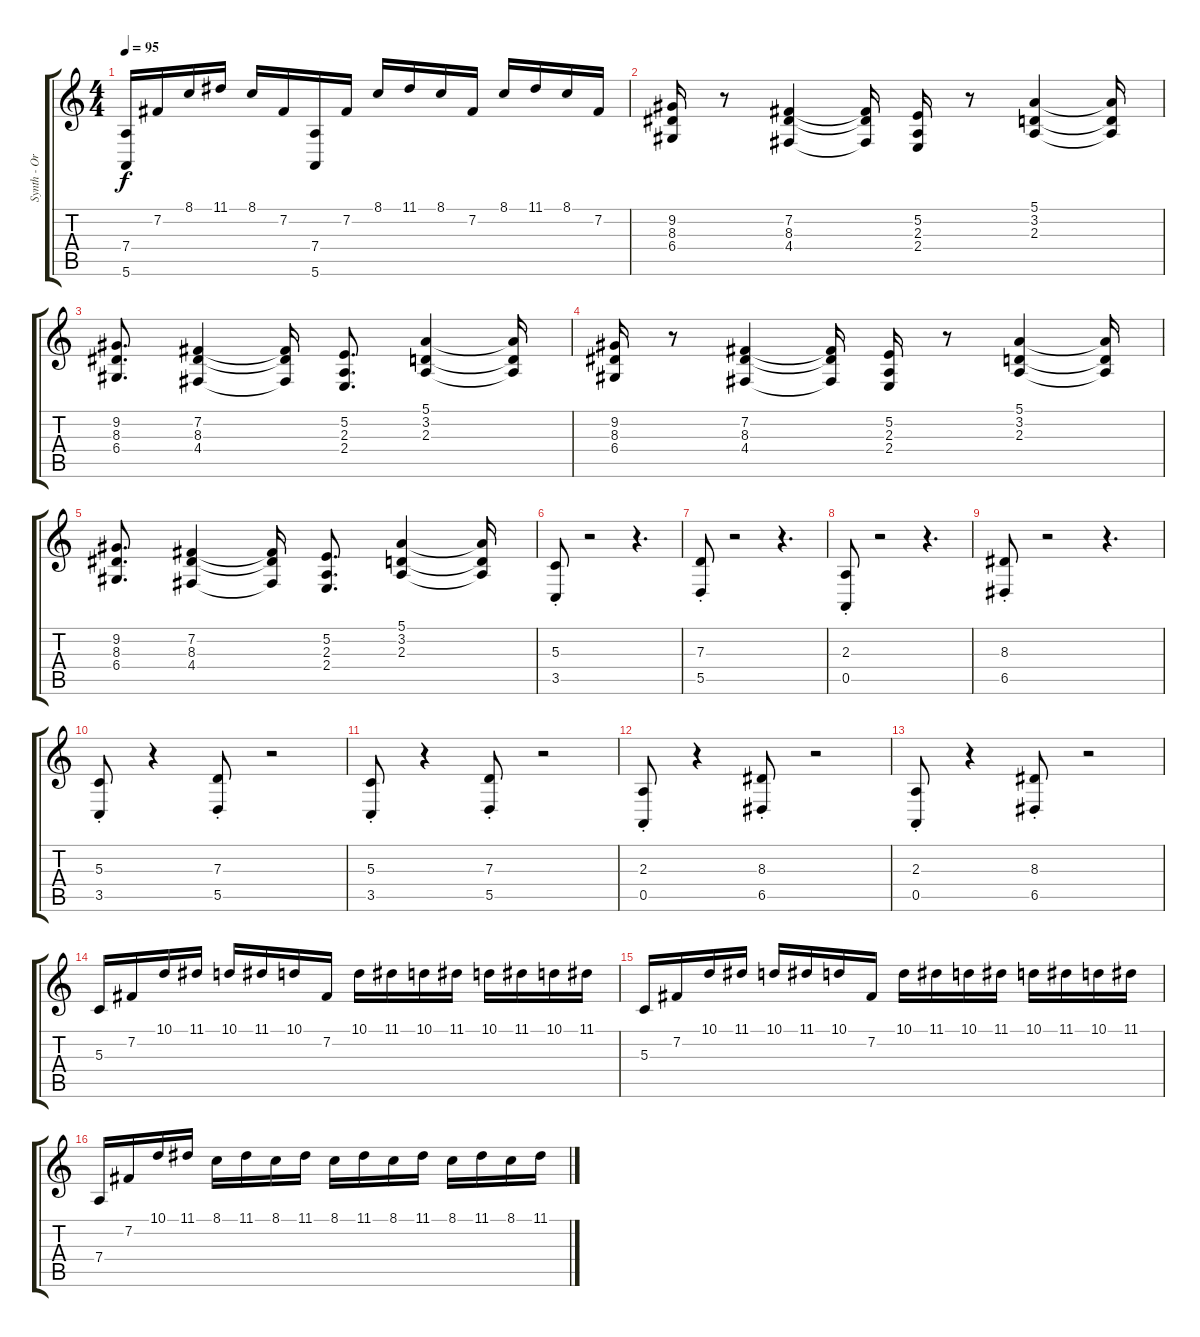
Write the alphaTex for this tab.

\track ("Synth - Organ" "Synth - Or") {instrument churchorgan}
\staff {score tabs}
\tuning (E4 B3 G3 D3 A2 E2) {hide}
\ts (4 4)
\tempo 95
\clef g2
\ks c
(7.4 5.6).16{dy f} 7.2.16 8.1.16 11.1.16 8.1.16 7.2.16 (7.4 5.6).16 7.2.16 8.1.16 11.1.16 8.1.16 7.2.16 8.1.16 11.1.16 8.1.16 7.2.16 |
(9.2 8.3 6.4).16 r.8 (7.2 8.3 4.4).4 (7.2{t} 8.3{t} 4.4{t}).16 (5.2 2.3 2.4).16 r.8 (5.1 3.2 2.3).4 (5.1{t} 3.2{t} 2.3{t}).16 |
(9.2 8.3 6.4).8{d} (7.2 8.3 4.4).4 (7.2{t} 8.3{t} 4.4{t}).16 (5.2 2.3 2.4).8{d} (5.1 3.2 2.3).4 (5.1{t} 3.2{t} 2.3{t}).16 |
(9.2 8.3 6.4).16 r.8 (7.2 8.3 4.4).4 (7.2{t} 8.3{t} 4.4{t}).16 (5.2 2.3 2.4).16 r.8 (5.1 3.2 2.3).4 (5.1{t} 3.2{t} 2.3{t}).16 |
(9.2 8.3 6.4).8{d} (7.2 8.3 4.4).4 (7.2{t} 8.3{t} 4.4{t}).16 (5.2 2.3 2.4).8{d} (5.1 3.2 2.3).4 (5.1{t} 3.2{t} 2.3{t}).16 |
(5.3{st} 3.5{st}).8 r.2 r.4{d} |
(7.3{st} 5.5{st}).8 r.2 r.4{d} |
(2.3{st} 0.5{st}).8 r.2 r.4{d} |
(8.3{st} 6.5{st}).8 r.2 r.4{d} |
(5.3{st} 3.5{st}).8 r.4 (7.3{st} 5.5{st}).8 r.2 |
(5.3{st} 3.5{st}).8 r.4 (7.3{st} 5.5{st}).8 r.2 |
(2.3{st} 0.5{st}).8 r.4 (8.3{st} 6.5{st}).8 r.2 |
(2.3{st} 0.5{st}).8 r.4 (8.3{st} 6.5{st}).8 r.2 |
5.3.16 7.2.16 10.1.16 11.1.16 10.1.16 11.1.16 10.1.16 7.2.16 10.1.16 11.1.16 10.1.16 11.1.16 10.1.16 11.1.16 10.1.16 11.1.16 |
5.3.16 7.2.16 10.1.16 11.1.16 10.1.16 11.1.16 10.1.16 7.2.16 10.1.16 11.1.16 10.1.16 11.1.16 10.1.16 11.1.16 10.1.16 11.1.16 |
7.4.16 7.2.16 10.1.16 11.1.16 8.1.16 11.1.16 8.1.16 11.1.16 8.1.16 11.1.16 8.1.16 11.1.16 8.1.16 11.1.16 8.1.16 11.1.16
